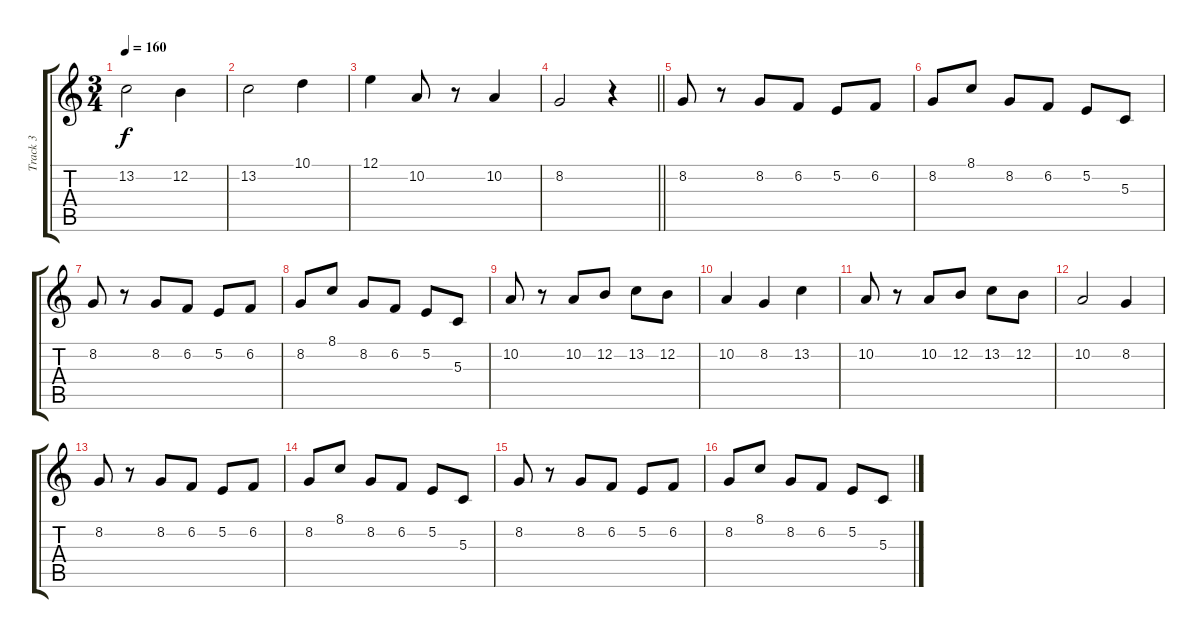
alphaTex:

\track ("Track 3" "Track 3") {instrument flute}
\staff {score tabs}
\tuning (E4 B3 G3 D3 A2 E2) {hide}
\ts (3 4)
\tempo 160
\clef g2
\ks c
13.2.2{dy f} 12.2.4 |
13.2.2 10.1.4 |
12.1.4 10.2.8 r.8 10.2.4 |
\barLineRight lightlight
8.2.2 r.4 |
\section ("" "")
8.2.8 r.8 8.2.8 6.2.8 5.2.8 6.2.8 |
8.2.8 8.1.8 8.2.8 6.2.8 5.2.8 5.3.8 |
8.2.8 r.8 8.2.8 6.2.8 5.2.8 6.2.8 |
8.2.8 8.1.8 8.2.8 6.2.8 5.2.8 5.3.8 |
10.2.8 r.8 10.2.8 12.2.8 13.2.8 12.2.8 |
10.2.4 8.2.4 13.2.4 |
10.2.8 r.8 10.2.8 12.2.8 13.2.8 12.2.8 |
10.2.2 8.2.4 |
8.2.8 r.8 8.2.8 6.2.8 5.2.8 6.2.8 |
8.2.8 8.1.8 8.2.8 6.2.8 5.2.8 5.3.8 |
8.2.8 r.8 8.2.8 6.2.8 5.2.8 6.2.8 |
8.2.8 8.1.8 8.2.8 6.2.8 5.2.8 5.3.8
